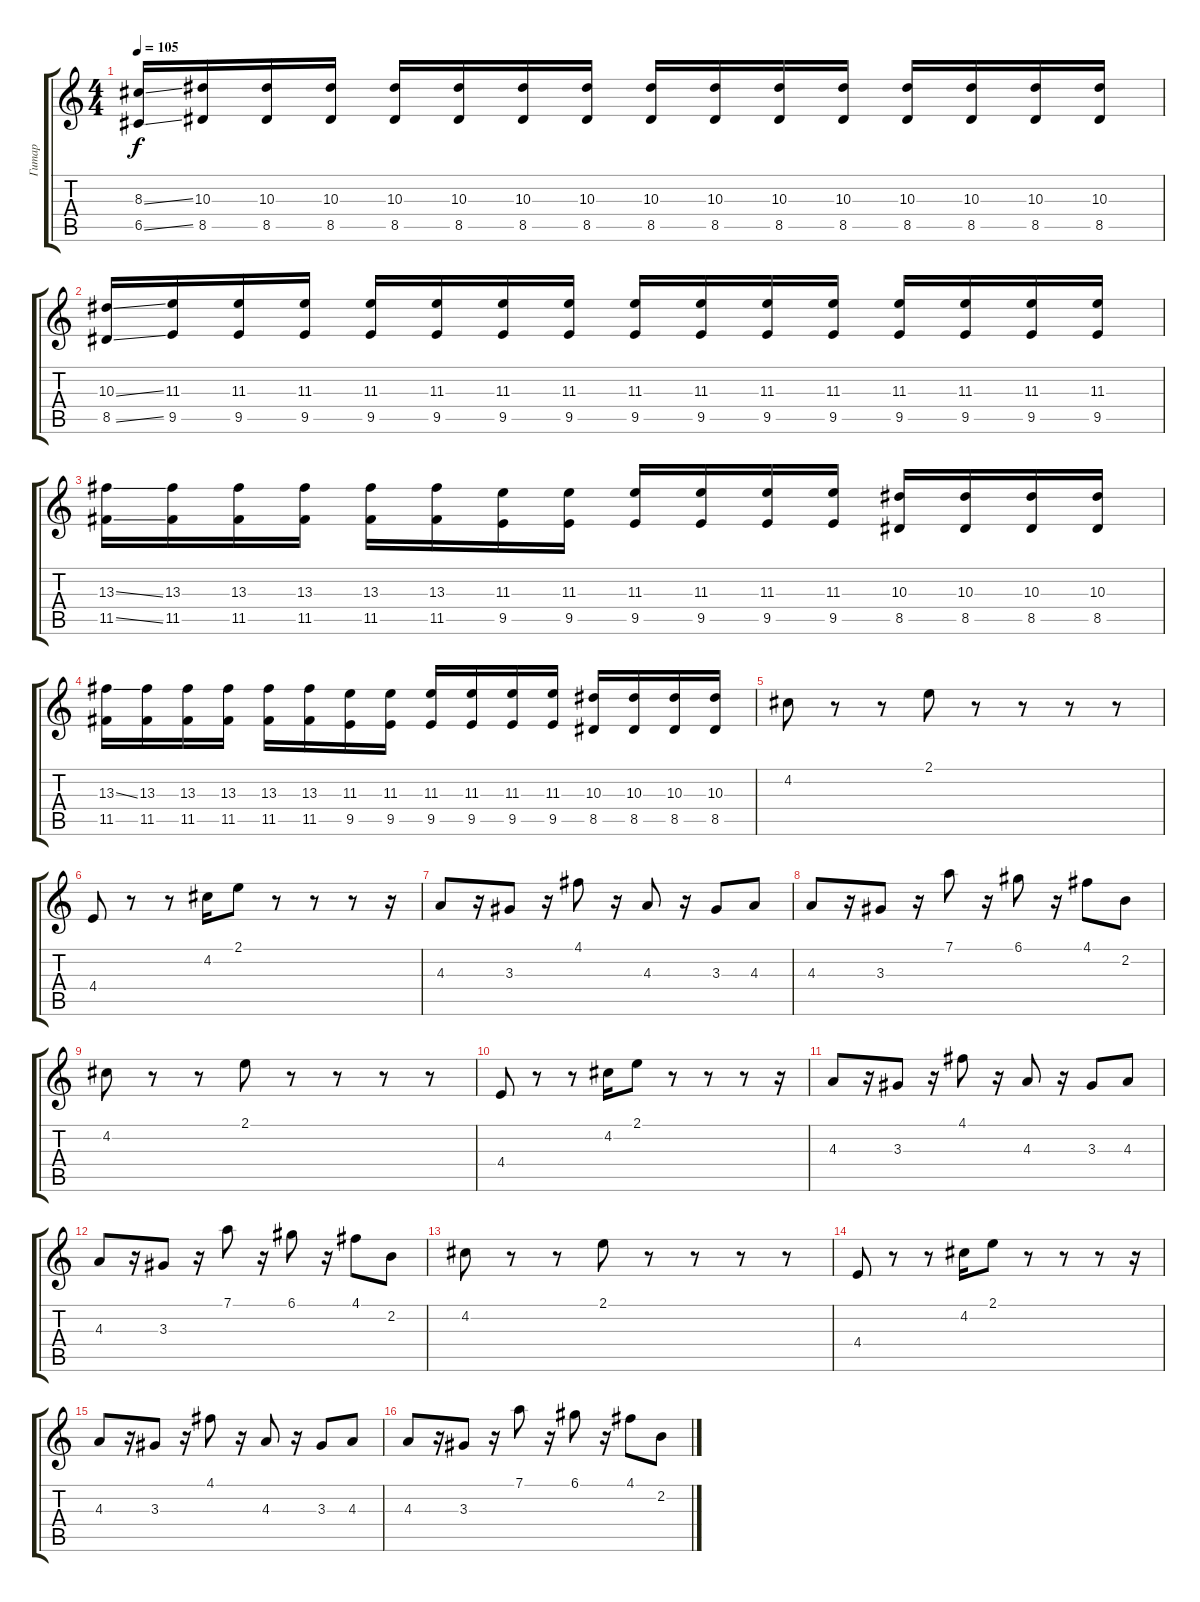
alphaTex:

\track ("Гитар" "Гитар") {instrument distortionguitar}
\staff {score tabs}
\tuning (D4 A3 F3 C3 G2 C2) {hide}
\ts (4 4)
\tempo 105
\clef g2
\ks c
(8.3{ss} 6.5{ss}).16{dy f} (10.3 8.5).16 (10.3 8.5).16 (10.3 8.5).16 (10.3 8.5).16 (10.3 8.5).16 (10.3 8.5).16 (10.3 8.5).16 (10.3 8.5).16 (10.3 8.5).16 (10.3 8.5).16 (10.3 8.5).16 (10.3 8.5).16 (10.3 8.5).16 (10.3 8.5).16 (10.3 8.5).16 |
(10.3{ss} 8.5{ss}).16 (11.3 9.5).16 (11.3 9.5).16 (11.3 9.5).16 (11.3 9.5).16 (11.3 9.5).16 (11.3 9.5).16 (11.3 9.5).16 (11.3 9.5).16 (11.3 9.5).16 (11.3 9.5).16 (11.3 9.5).16 (11.3 9.5).16 (11.3 9.5).16 (11.3 9.5).16 (11.3 9.5).16 |
(13.3{ss} 11.5{ss}).16 (13.3 11.5).16 (13.3 11.5).16 (13.3 11.5).16 (13.3 11.5).16 (13.3 11.5).16 (11.3 9.5).16 (11.3 9.5).16 (11.3 9.5).16 (11.3 9.5).16 (11.3 9.5).16 (11.3 9.5).16 (10.3 8.5).16 (10.3 8.5).16 (10.3 8.5).16 (10.3 8.5).16 |
(13.3{ss} 11.5).16 (13.3 11.5).16 (13.3 11.5).16 (13.3 11.5).16 (13.3 11.5).16 (13.3 11.5).16 (11.3 9.5).16 (11.3 9.5).16 (11.3 9.5).16 (11.3 9.5).16 (11.3 9.5).16 (11.3 9.5).16 (10.3 8.5).16 (10.3 8.5).16 (10.3 8.5).16 (10.3 8.5).16 |
4.2.8 r.8 r.8 2.1.8 r.8 r.8 r.8 r.8 |
4.4.8 r.8 r.8 4.2.16 2.1.8 r.8 r.8 r.8 r.16 |
4.3.8 r.16 3.3.8 r.16 4.1.8 r.16 4.3.8 r.16 3.3.8 4.3.8 |
4.3.8 r.16 3.3.8 r.16 7.1.8 r.16 6.1.8 r.16 4.1.8 2.2.8 |
4.2.8 r.8 r.8 2.1.8 r.8 r.8 r.8 r.8 |
4.4.8 r.8 r.8 4.2.16 2.1.8 r.8 r.8 r.8 r.16 |
4.3.8 r.16 3.3.8 r.16 4.1.8 r.16 4.3.8 r.16 3.3.8 4.3.8 |
4.3.8 r.16 3.3.8 r.16 7.1.8 r.16 6.1.8 r.16 4.1.8 2.2.8 |
4.2.8 r.8 r.8 2.1.8 r.8 r.8 r.8 r.8 |
4.4.8 r.8 r.8 4.2.16 2.1.8 r.8 r.8 r.8 r.16 |
4.3.8 r.16 3.3.8 r.16 4.1.8 r.16 4.3.8 r.16 3.3.8 4.3.8 |
4.3.8 r.16 3.3.8 r.16 7.1.8 r.16 6.1.8 r.16 4.1.8 2.2.8
